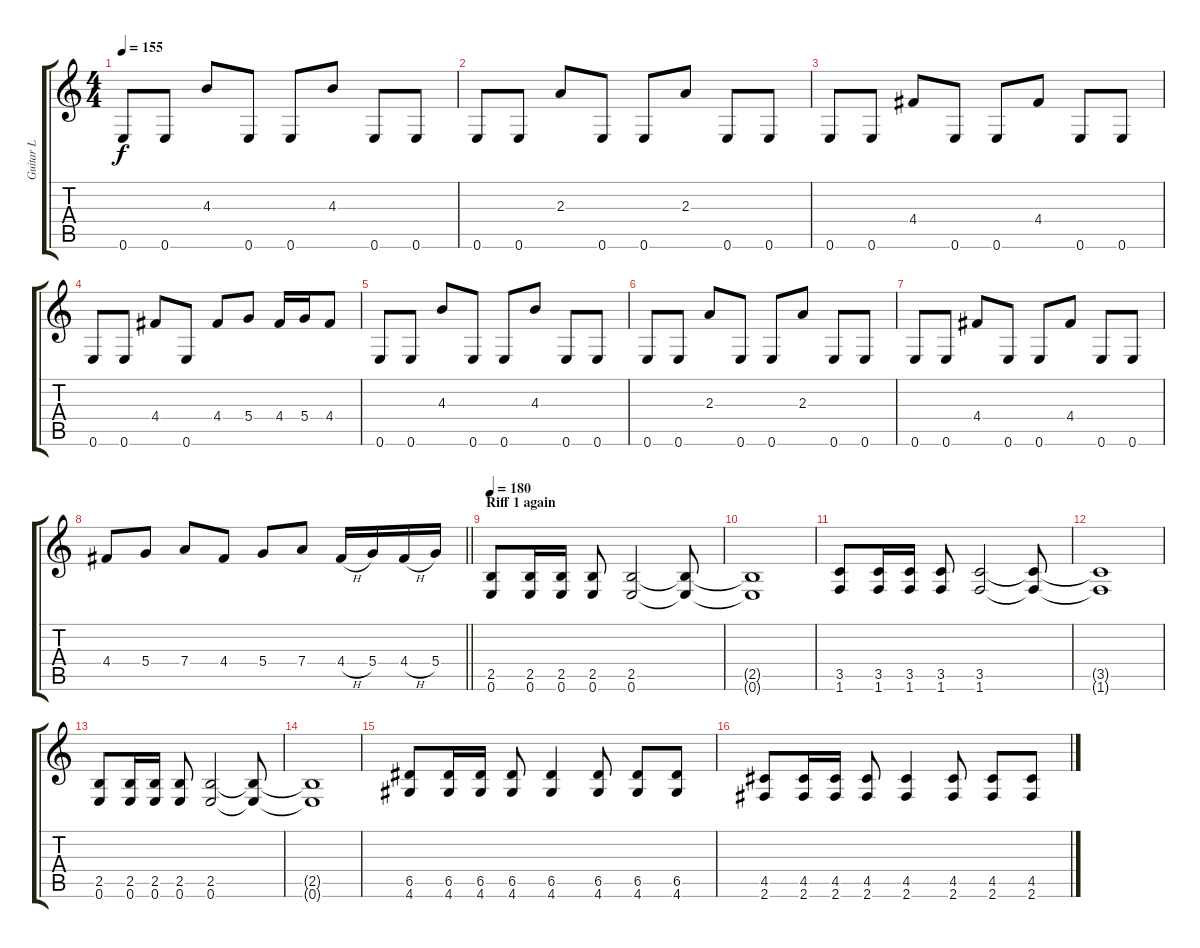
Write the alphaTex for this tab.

\track ("Guitar L" "Guitar L") {instrument distortionguitar}
\staff {score tabs}
\tuning (E4 B3 G3 D3 A2 E2) {hide}
\ts (4 4)
\tempo 155
\clef g2
\ks c
0.6.8{dy f} 0.6.8 4.3.8 0.6.8 0.6.8 4.3.8 0.6.8 0.6.8 |
0.6.8 0.6.8 2.3.8 0.6.8 0.6.8 2.3.8 0.6.8 0.6.8 |
0.6.8 0.6.8 4.4.8 0.6.8 0.6.8 4.4.8 0.6.8 0.6.8 |
0.6.8 0.6.8 4.4.8 0.6.8 4.4.8 5.4.8 4.4.16 5.4.16 4.4.8 |
0.6.8 0.6.8 4.3.8 0.6.8 0.6.8 4.3.8 0.6.8 0.6.8 |
0.6.8 0.6.8 2.3.8 0.6.8 0.6.8 2.3.8 0.6.8 0.6.8 |
0.6.8 0.6.8 4.4.8 0.6.8 0.6.8 4.4.8 0.6.8 0.6.8 |
\barLineRight lightlight
4.4.8 5.4.8 7.4.8 4.4.8 5.4.8 7.4.8 4.4{h}.16 5.4.16 4.4{h}.16 5.4.16 |
\section ("" "Riff 1 again")
\tempo 180
(2.5 0.6).8 (2.5 0.6).16 (2.5 0.6).16 (2.5 0.6).8 (2.5 0.6).2 (2.5{t} 0.6{t}).8 |
(2.5{t} 0.6{t}).1 |
(3.5 1.6).8 (3.5 1.6).16 (3.5 1.6).16 (3.5 1.6).8 (3.5 1.6).2 (3.5{t} 1.6{t}).8 |
(3.5{t} 1.6{t}).1 |
(2.5 0.6).8 (2.5 0.6).16 (2.5 0.6).16 (2.5 0.6).8 (2.5 0.6).2 (2.5{t} 0.6{t}).8 |
(2.5{t} 0.6{t}).1 |
(6.5 4.6).8 (6.5 4.6).16 (6.5 4.6).16 (6.5 4.6).8 (6.5 4.6).4 (6.5 4.6).8 (6.5 4.6).8 (6.5 4.6).8 |
(4.5 2.6).8 (4.5 2.6).16 (4.5 2.6).16 (4.5 2.6).8 (4.5 2.6).4 (4.5 2.6).8 (4.5 2.6).8 (4.5 2.6).8
